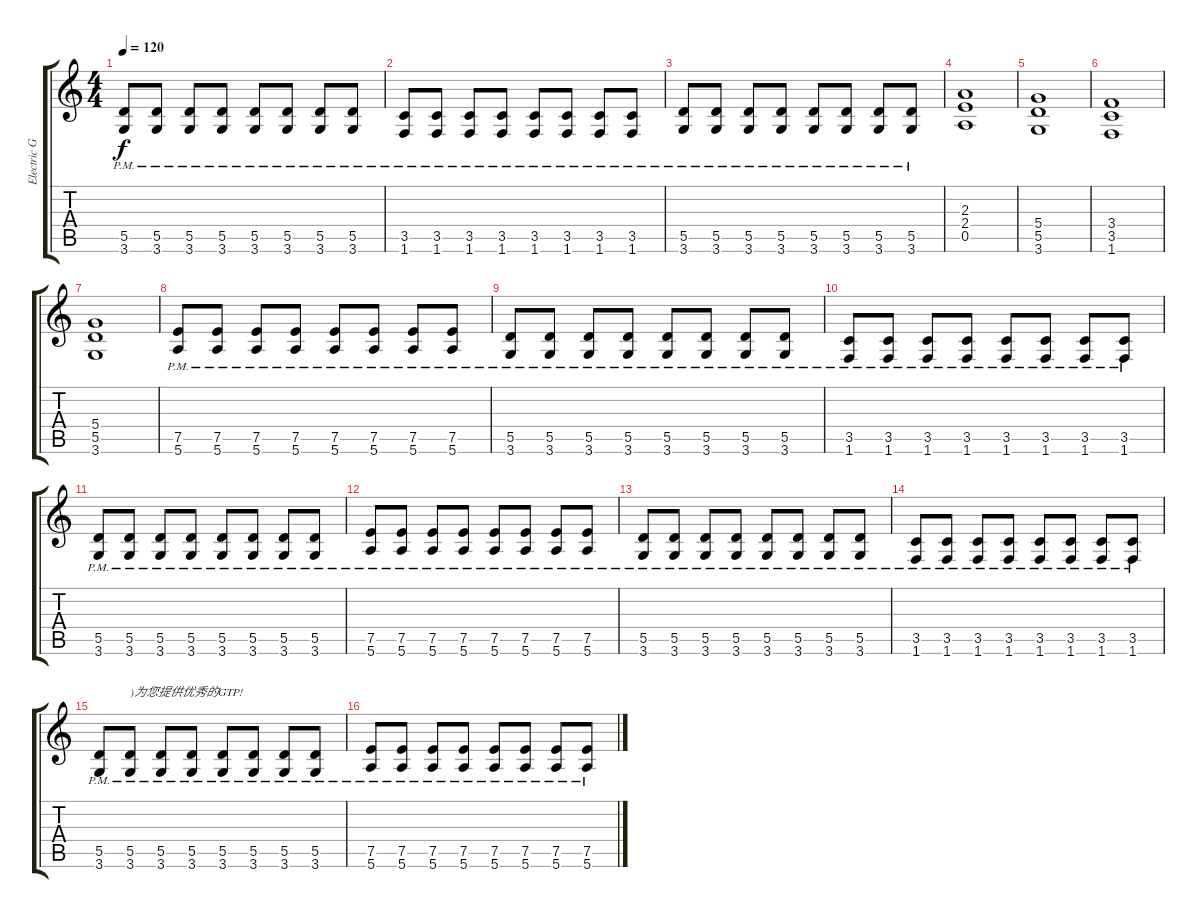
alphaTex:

\track ("Electric Guitar 1" "Electric G") {instrument distortionguitar}
\staff {score tabs}
\tuning (E4 B3 G3 D3 A2 E2) {hide}
\ts (4 4)
\tempo 120
\clef g2
\ks c
(5.5{pm} 3.6{pm}).8{dy f} (5.5{pm} 3.6{pm}).8 (5.5{pm} 3.6{pm}).8 (5.5{pm} 3.6{pm}).8 (5.5{pm} 3.6{pm}).8 (5.5{pm} 3.6{pm}).8 (5.5{pm} 3.6{pm}).8 (5.5{pm} 3.6{pm}).8 |
(3.5{pm} 1.6{pm}).8 (3.5{pm} 1.6{pm}).8 (3.5{pm} 1.6{pm}).8 (3.5{pm} 1.6{pm}).8 (3.5{pm} 1.6{pm}).8 (3.5{pm} 1.6{pm}).8 (3.5{pm} 1.6{pm}).8 (3.5{pm} 1.6{pm}).8 |
(5.5{pm} 3.6{pm}).8 (5.5{pm} 3.6{pm}).8 (5.5{pm} 3.6{pm}).8 (5.5{pm} 3.6{pm}).8 (5.5{pm} 3.6{pm}).8 (5.5{pm} 3.6{pm}).8 (5.5{pm} 3.6{pm}).8 (5.5{pm} 3.6{pm}).8 |
(2.3 2.4 0.5).1 |
(5.4 5.5 3.6).1 |
(3.4 3.5 1.6).1 |
(5.4 5.5 3.6).1 |
(7.5{pm} 5.6{pm}).8 (7.5{pm} 5.6{pm}).8 (7.5{pm} 5.6{pm}).8 (7.5{pm} 5.6{pm}).8 (7.5{pm} 5.6{pm}).8 (7.5{pm} 5.6{pm}).8 (7.5{pm} 5.6{pm}).8 (7.5{pm} 5.6{pm}).8 |
(5.5{pm} 3.6{pm}).8 (5.5{pm} 3.6{pm}).8 (5.5{pm} 3.6{pm}).8 (5.5{pm} 3.6{pm}).8 (5.5{pm} 3.6{pm}).8 (5.5{pm} 3.6{pm}).8 (5.5{pm} 3.6{pm}).8 (5.5{pm} 3.6{pm}).8 |
(3.5{pm} 1.6{pm}).8 (3.5{pm} 1.6{pm}).8 (3.5{pm} 1.6{pm}).8 (3.5{pm} 1.6{pm}).8 (3.5{pm} 1.6{pm}).8 (3.5{pm} 1.6{pm}).8 (3.5{pm} 1.6{pm}).8 (3.5{pm} 1.6{pm}).8 |
(5.5{pm} 3.6{pm}).8 (5.5{pm} 3.6{pm}).8 (5.5{pm} 3.6{pm}).8 (5.5{pm} 3.6{pm}).8 (5.5{pm} 3.6{pm}).8 (5.5{pm} 3.6{pm}).8 (5.5{pm} 3.6{pm}).8 (5.5{pm} 3.6{pm}).8 |
(7.5{pm} 5.6{pm}).8 (7.5{pm} 5.6{pm}).8 (7.5{pm} 5.6{pm}).8 (7.5{pm} 5.6{pm}).8 (7.5{pm} 5.6{pm}).8 (7.5{pm} 5.6{pm}).8 (7.5{pm} 5.6{pm}).8 (7.5{pm} 5.6{pm}).8 |
(5.5{pm} 3.6{pm}).8 (5.5{pm} 3.6{pm}).8 (5.5{pm} 3.6{pm}).8 (5.5{pm} 3.6{pm}).8 (5.5{pm} 3.6{pm}).8 (5.5{pm} 3.6{pm}).8 (5.5{pm} 3.6{pm}).8 (5.5{pm} 3.6{pm}).8 |
(3.5{pm} 1.6{pm}).8 (3.5{pm} 1.6{pm}).8 (3.5{pm} 1.6{pm}).8 (3.5{pm} 1.6{pm}).8 (3.5{pm} 1.6{pm}).8 (3.5{pm} 1.6{pm}).8 (3.5{pm} 1.6{pm}).8 (3.5{pm} 1.6{pm}).8 |
(5.5{pm} 3.6{pm}).8 (5.5{pm} 3.6{pm}).8{txt ")为您提供优秀的GTP!"} (5.5{pm} 3.6{pm}).8 (5.5{pm} 3.6{pm}).8 (5.5{pm} 3.6{pm}).8 (5.5{pm} 3.6{pm}).8 (5.5{pm} 3.6{pm}).8 (5.5{pm} 3.6{pm}).8 |
(7.5{pm} 5.6{pm}).8 (7.5{pm} 5.6{pm}).8 (7.5{pm} 5.6{pm}).8 (7.5{pm} 5.6{pm}).8 (7.5{pm} 5.6{pm}).8 (7.5{pm} 5.6{pm}).8 (7.5{pm} 5.6{pm}).8 (7.5{pm} 5.6{pm}).8
